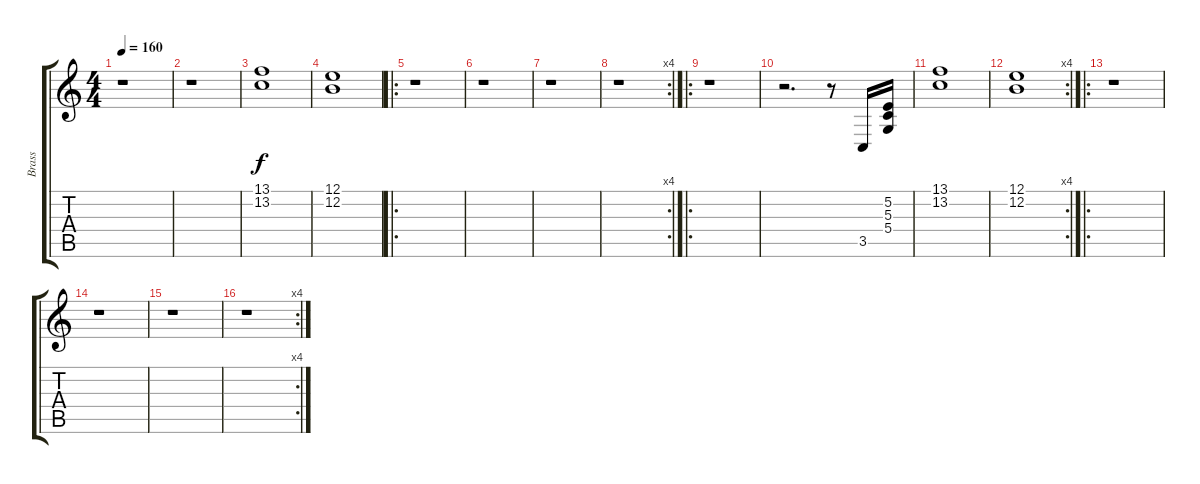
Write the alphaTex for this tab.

\track ("Brass" "Brass") {instrument brasssection}
\staff {score tabs}
\tuning (E4 B3 G3 D3 A2 E2) {hide}
\ts (4 4)
\tempo 160
\clef g2
\ks c
r.1{dy f} |
r.1 |
(13.1 13.2).1 |
(12.1 12.2).1 |
\ro
r.1 |
r.1 |
r.1 |
\rc 4
r.1 |
\ro
r.1 |
r.2{d} r.8 3.5.16 (5.2 5.3 5.4).16 |
(13.1 13.2).1 |
\rc 4
(12.1 12.2).1 |
\ro
r.1 |
r.1 |
r.1 |
\rc 4
r.1
